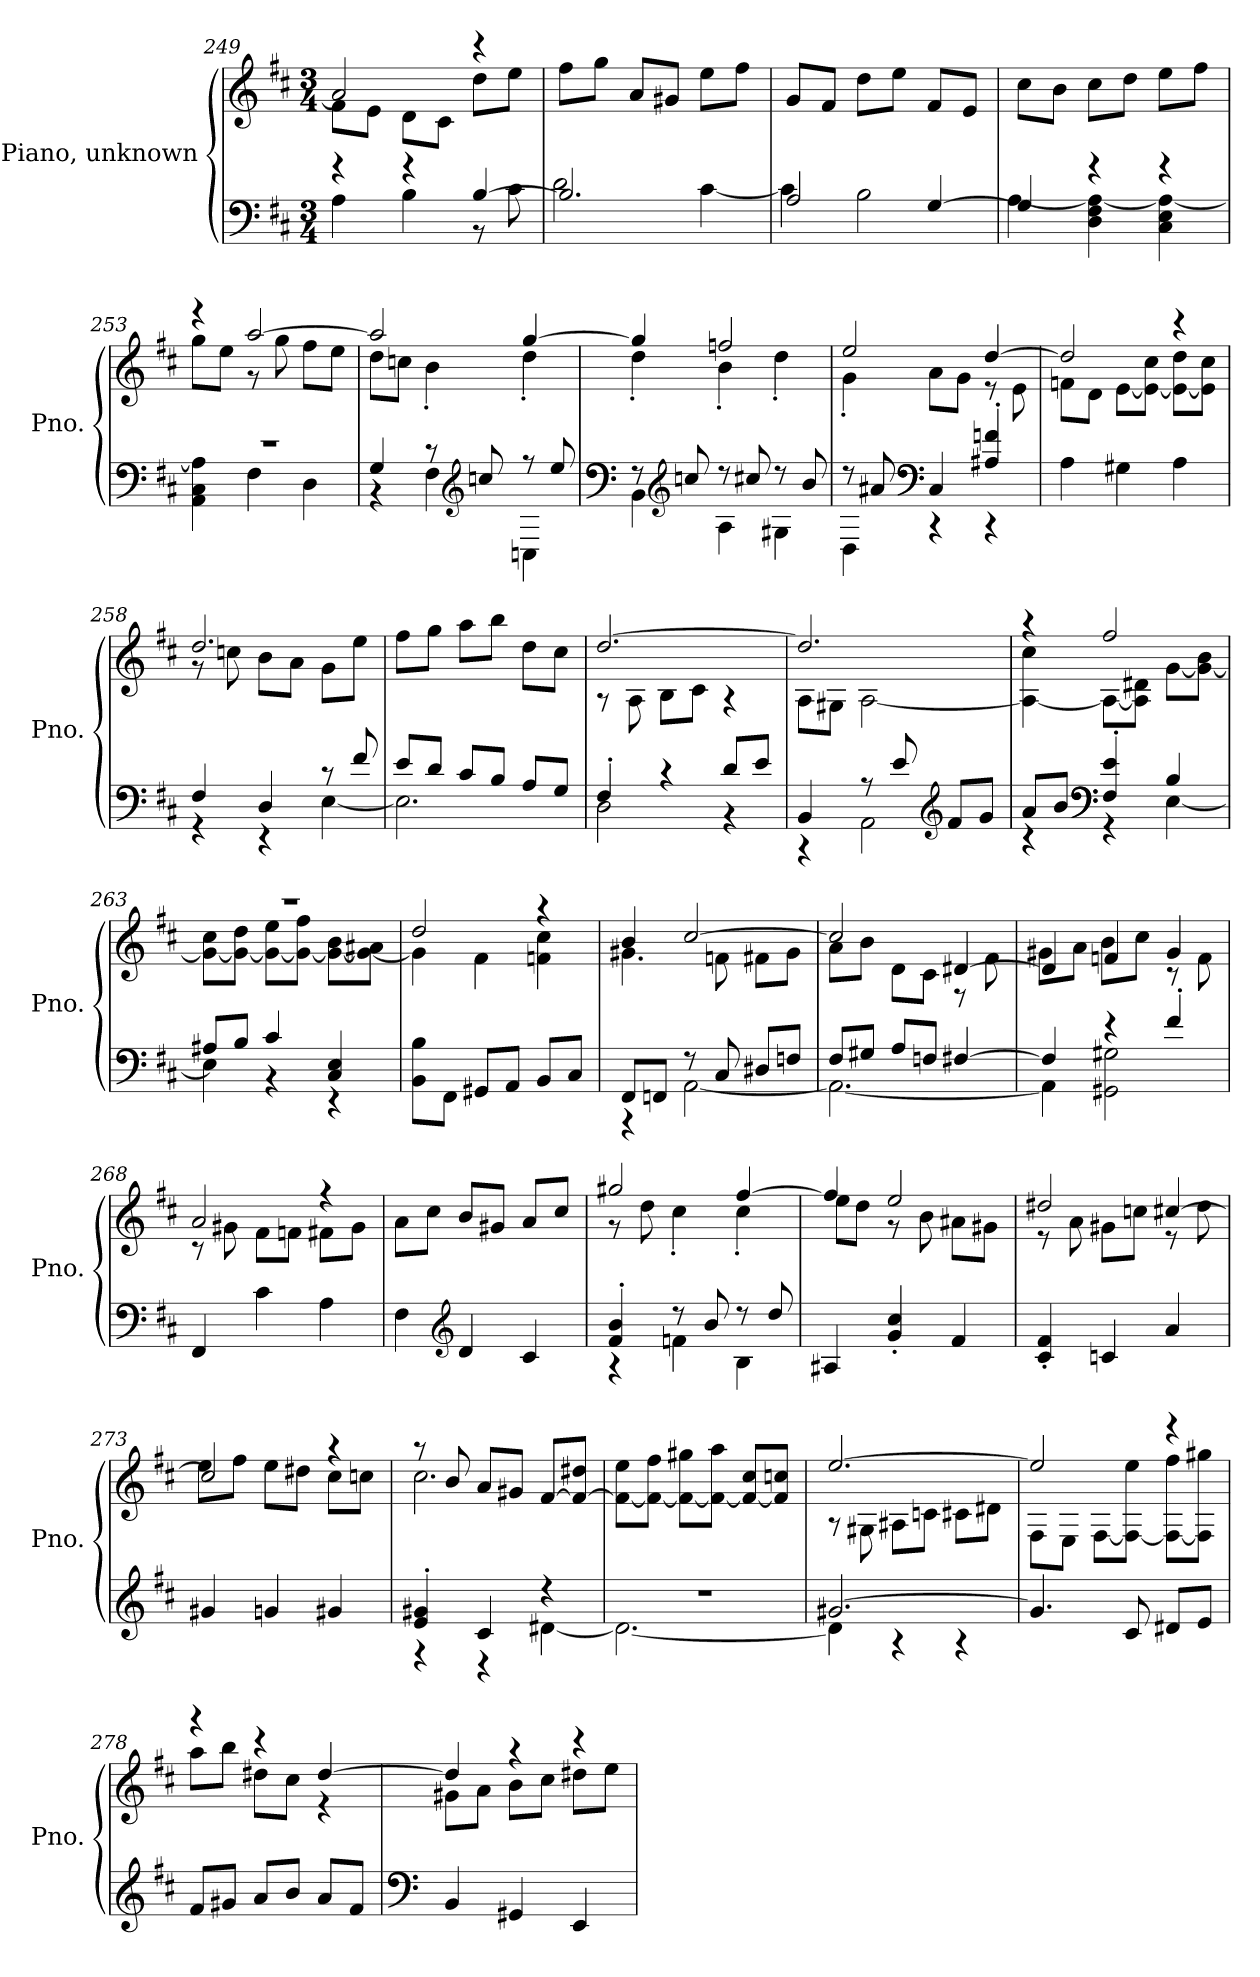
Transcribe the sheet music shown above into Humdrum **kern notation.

**kern	**kern
*part1	*part1
*staff2	*staff1
*I"Piano, unknown	*
*I'Pno.	*
!!LO:PB:g=z
*clefF4	*clefG2
*k[f#c#]	*k[f#c#]
*M3/4	*M3/4
=249	=249
*^	*^
4r	4A\	2a/]	8f#\L
.	.	.	8e\J
4r	4B\	.	8d\L
.	.	.	8c#\J
[4B/	8r	4r	8dd\L
.	8c#\	.	8ee\J
*	*	*v	*v
=250	=250	=250
2.B/]	2d\	8ff#\L
.	.	8gg\J
.	.	8a/L
.	.	8g#X/J
.	[4c#\	8ee\L
.	.	8ff#\J
=251	=251	=251
2A/	4c#\]	8g/L
.	.	8f#/J
.	2B\	8dd\L
.	.	8ee\J
[4G/	.	8f#/L
.	.	8e/J
=252	=252	=252
4G/]	[4A\	8cc#\L
.	.	8b\J
4r	4D\ 4F#\ 4A\_	8cc#\L
.	.	8dd\J
4r	4C#\ 4E\ 4A\_	8ee\L
.	.	8ff#\J
=253	=253	=253
*	*	*^
2.r	4AA\ 4C#\ 4A\]	4r	8gg\L
.	.	.	8ee\J
.	4F#\	[2aa/	8r
.	.	.	8gg\
.	4D\	.	8ff#\L
.	.	.	8ee\J
!!LO:LB:g=z	!!
=254	=254	=254	=254
4G/	4r	2aa/]	8dd\L
.	.	.	8ccn\J
8r	4F#\	.	4b'\
*clefG2	*	*	*
8ccn/	.	.	.
8r	4Cn\	[4gg/	4dd'\
8ee/	.	.	.
=255	=255	=255	=255
*clefF4	*	*	*
8r	4BB\	4gg/]	4dd'\
*clefG2	*	*	*
8ccn/	.	.	.
8r	4A\	2ffn/	4b'\
8cc#X/	.	.	.
8r	4G#X\	.	4dd'\
8b/	.	.	.
=256	=256	=256	=256
8r	4D\	2ee/	4g'\
8a#X/	.	.	.
*clefF4	*	*	*
4C#/	4r	.	8a\L
.	.	.	8g\J
4A#X/' 4fn/'	4r	[4dd/	8r
.	.	.	8e\
*v	*v	*	*
!!LO:LB:g=z	!!
=257	=257	=257
4A\	2dd/]	8fn\L
.	.	8d\J
4G#X\	.	[8e\L
.	.	8e\_ 8cc#\J
4A\	4r	8e\_ 8dd\L
.	.	8e\] 8cc#\J
=258	=258	=258
*^	*	*
4F#/	4r	2.dd/	8r
.	.	.	8ccn\
4D/	4r	.	8b\L
.	.	.	8a\J
8r	[4E\	.	8g\L
8f#/	.	.	8ee\J
*	*	*v	*v
=259	=259	=259
8e/L	2.E\]	8ff#\L
8d/J	.	8gg\J
8c#/L	.	8aa\L
8B/J	.	8bb\J
8A/L	.	8dd\L
8G/J	.	8cc#\J
=260	=260	=260
*	*	*^
4F#'/	2D\	[2.dd/	8r
.	.	.	8A\
4r	.	.	8B\L
.	.	.	8c#\J
8d/L	4r	.	4r
8e/J	.	.	.
!!LO:LB:g=z	!!
=261	=261	=261	=261
4BB/	4r	2.dd/]	8A\L
.	.	.	8G#X\J
8r	2AA\	.	[2A\
8e/	.	.	.
*clefG2	*	*	*
8f#/L	.	.	.
8g/J	.	.	.
=262	=262	=262	=262
8a/L	4r	4r	4A\_ 4cc#\
8b/J	.	.	.
*clefF4	*	*	*
4F#/' 4e/'	4r	2ff#/	8A\L_
.	.	.	8A\] 8d#X\J
4B/	[4E\	.	[8g\L
.	.	.	8g\_ 8b\J
=263	=263	=263	=263
8A#X/L	4E\]	2.r	8g\_ 8cc#\L
8B/J	.	.	8g\_ 8dd\J
4c#/	4r	.	8g\_ 8ee\L
.	.	.	8g\_ 8ff#\J
4C#/ 4E/	4r	.	8g\_ 8b\L
.	.	.	8g\_ 8a#X\J
*v	*v	*	*
=264	=264	=264
8BB\ 8B\L	2dd/	4g\]
8FF#\J	.	.
8GG#X/L	.	4f#\
8AA/J	.	.
8BB/L	4r	4fn\ 4cc#\
8C#/J	.	.
!!LO:LB:g=z	!!
=265	=265	=265
*^	*	*
8FF#/L	4r	4b/	4.g#X\
8FFn/J	.	.	.
8r	[2AA\	[2cc#/	.
8C#/	.	.	8fn\
8D#X/L	.	.	8f#X\L
8Fn/J	.	.	8g#\J
=266	=266	=266	=266
8F#/L	2.AA\_	2cc#/]	8a\L
8G#X/J	.	.	8b\J
8A/L	.	.	8d\L
8Fn/J	.	.	8c#\J
[4F#X/	.	[4d#X/	8r
.	.	.	8f#\
=267	=267	=267	=267
4F#/]	4AA\]	4d#/]	8g#X\L
.	.	.	8a\J
4r	2GG#X\ 2G#X\	4fn/	8b\L
.	.	.	8cc#\J
4f#'/	.	4g#/	8r
.	.	.	8f\
*v	*v	*	*
=268	=268	=268
4FF#/	2a/	8r
.	.	8g#X\
4c#\	.	8f#\L
.	.	8fn\J
4A\	4r	8f#X\L
.	.	8g#\J
*	*v	*v
!!LO:LB:g=z
=269	=269
4F#\	8a\L
.	8cc#\J
*clefG2	*
4d/	8b/L
.	8g#X/J
4c#/	8a/L
.	8cc#/J
=270	=270
*^	*^
4f#/' 4b/'	4r	2gg#X/	8r
.	.	.	8dd\
8r	4fn\	.	4cc#'\
8b/	.	.	.
8r	4B\	[4ff#/	4cc#'\
8dd/	.	.	.
*v	*v	*	*
=271	=271	=271
4A#X/	4ff#/]	8ee\L
.	.	8dd\J
4g/' 4cc#/'	2ee/	8r
.	.	8b\
4f#/	.	8a#X\L
.	.	8g#X\J
=272	=272	=272
4c#/' 4f#/'	2dd#X/	8r
.	.	8a\
4cn/	.	8g#X\L
.	.	8ccn\J
4a/	[4cc#X/	8r
.	.	8dd#\
=273	=273	=273
4g#X/	2cc#/]	8ee\L
.	.	8ff#\J
4gn/	.	8ee\L
.	.	8dd#X\J
4g#X/	4r	8cc#\L
.	.	8ccn\J
!!LO:PB:g=z	!!
=274	=274	=274
*^	*	*
4e/' 4g#X/'	4r	8r	2.cc#\
.	.	8b/	.
4c#/	4r	8a/L	.
.	.	8g#X/J	.
4r	[4d#X\	[8f#/L	.
.	.	8f#/_ 8dd#X/J	.
*	*	*v	*v
=275	=275	=275
2.r	2.d#\_	8f#\_ 8ee\L
.	.	8f#\_ 8ff#\J
.	.	8f#\_ 8gg#X\L
.	.	8f#\_ 8aa\J
.	.	8f#/_ 8cc#/L
.	.	8f#/] 8ccn/J
=276	=276	=276
*	*	*^
[2.g#X/	4d#\]	[2.ee/	8r
.	.	.	8G#X\
.	4r	.	8A#X\L
.	.	.	8cn\J
.	4r	.	8c#X\L
.	.	.	8d#X\J
*v	*v	*	*
=277	=277	=277
4.g#/]	2ee/]	8F#\L
.	.	8E\J
.	.	[8F#\L
8c#/	.	8F#\_ 8ee\J
8d#X/L	4r	8F#\_ 8ff#\L
8e/J	.	8F#\] 8gg#X\J
!!LO:LB:g=z	!!
=278	=278	=278
8f#/L	4r	8aa\L
8g#X/J	.	8bb\J
8a/L	4r	8dd#X\L
8b/J	.	8cc#\J
8a/L	[4dd#/	4r
8f#/J	.	.
=279	=279	=279
*clefF4	*	*
4BB/	4dd#/]	8g#X\L
.	.	8a\J
4GG#X/	4r	8b\L
.	.	8cc#\J
4EE/	4r	8dd#X\L
.	.	8ee\J
*	*v	*v
=	=
*-	*-
